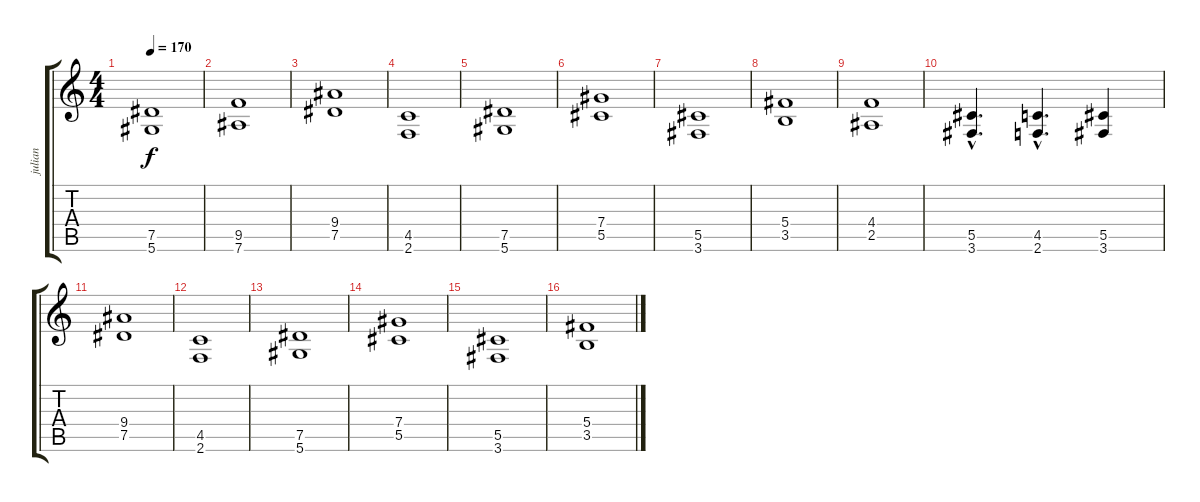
\track ("julian" "julian") {instrument overdrivenguitar}
\staff {score tabs}
\tuning (Eb4 Bb3 Gb3 Db3 Ab2 Eb2) {hide}
\ts (4 4)
\tempo 170
\clef g2
\ks c
(7.5 5.6).1{dy f} |
(9.5 7.6).1 |
(9.4 7.5).1 |
(4.5 2.6).1 |
(7.5 5.6).1 |
(7.4 5.5).1 |
(5.5 3.6).1 |
(5.4 3.5).1 |
(4.4 2.5).1 |
(5.5{hac} 3.6{hac}).4{d} (4.5{hac} 2.6{hac}).4{d} (5.5 3.6).4 |
(9.4 7.5).1 |
(4.5 2.6).1 |
(7.5 5.6).1 |
(7.4 5.5).1 |
(5.5 3.6).1 |
(5.4 3.5).1
